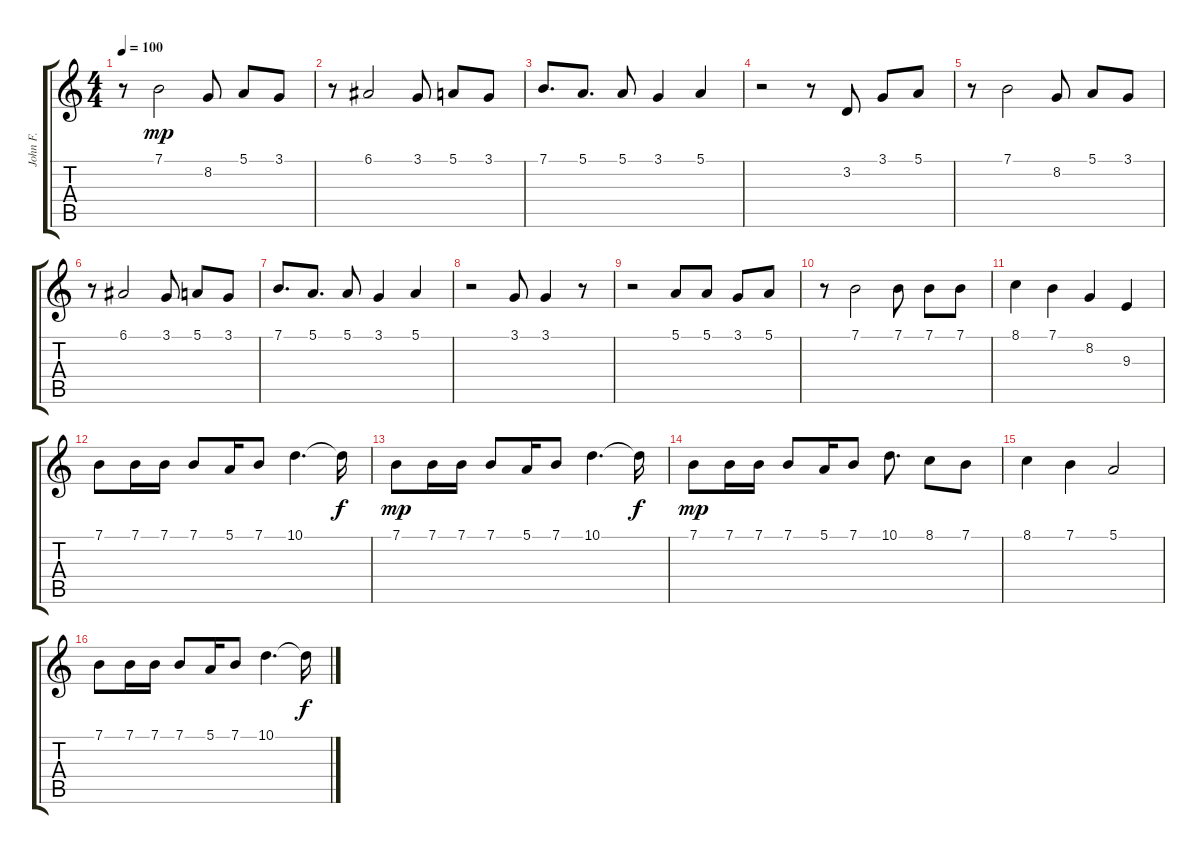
\track ("John F." "John F.") {instrument electricgrandpiano}
\staff {score tabs}
\tuning (E4 B3 G3 D3 A2 E2) {hide}
\ts (4 4)
\tempo 100
\clef g2
\ks c
r.8{dy mp} 7.1.2 8.2.8 5.1.8 3.1.8 |
r.8 6.1.2 3.1.8 5.1.8 3.1.8 |
7.1.8{d} 5.1.8{d} 5.1.8 3.1.4 5.1.4 |
r.2 r.8 3.2.8 3.1.8 5.1.8 |
r.8 7.1.2 8.2.8 5.1.8 3.1.8 |
r.8 6.1.2 3.1.8 5.1.8 3.1.8 |
7.1.8{d} 5.1.8{d} 5.1.8 3.1.4 5.1.4 |
r.2 3.1.8 3.1.4 r.8 |
r.2 5.1.8 5.1.8 3.1.8 5.1.8 |
r.8 7.1.2 7.1.8 7.1.8 7.1.8 |
8.1.4 7.1.4 8.2.4 9.3.4 |
7.1.8 7.1.16 7.1.16 7.1.8 5.1.16 7.1.8 10.1.4{d} 10.1{t}.16{dy f} |
7.1.8{dy mp} 7.1.16 7.1.16 7.1.8 5.1.16 7.1.8 10.1.4{d} 10.1{t}.16{dy f} |
7.1.8{dy mp} 7.1.16 7.1.16 7.1.8 5.1.16 7.1.8 10.1.8{d} 8.1.8 7.1.8 |
8.1.4 7.1.4 5.1.2 |
7.1.8 7.1.16 7.1.16 7.1.8 5.1.16 7.1.8 10.1.4{d} 10.1{t}.16{dy f}
